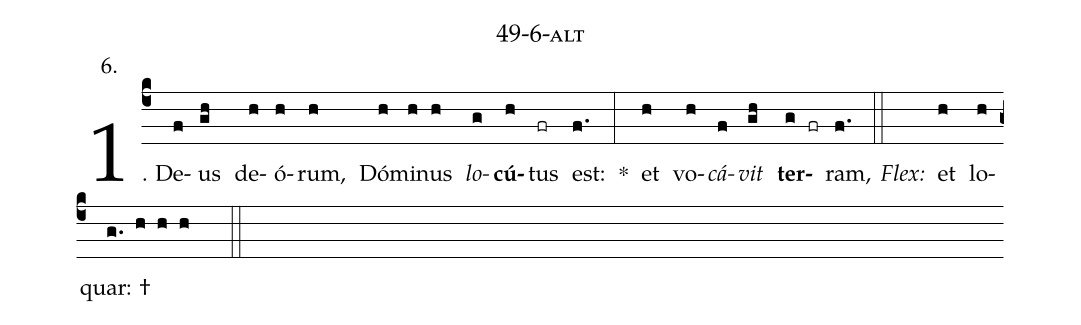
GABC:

name: 49-6-alt;
annotation: 6.;
%%
(c4)1. De(f)us(gh) de(h)ó(h)rum,(h) Dó(h)mi(h)nus(h) <i>lo</i>(g)<b>cú</b>(h)tus(fr) est:(f.) *(:) et(h) vo(h)<i>cá</i>(f)<i>vit</i>(gh) <b>ter</b>(g fr)ram,(f.) (::)
<i>Flex:</i>()  et(h) lo(h)quar: †(g. h h h  ::)
